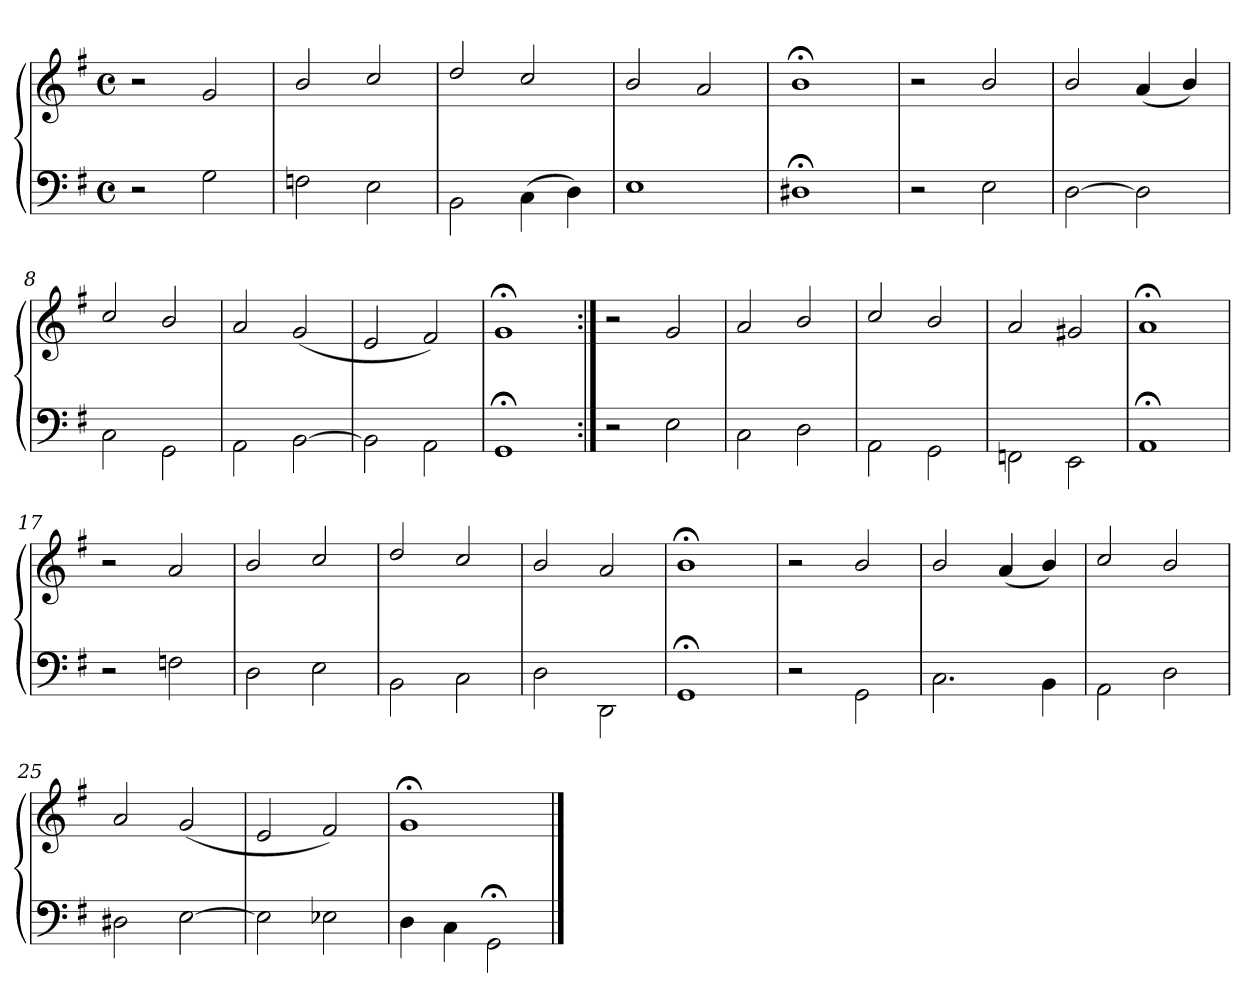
**kern	**kern
*part1	*part1
*staff2	*staff1
*clefF4	*clefG2
*k[f#]	*k[f#]
*M4/4	*M4/4
*met(c)	*met(c)
=1	=1
2r	2r
2G\	2g/
=2	=2
2Fn\	2b/
2E\	2cc/
=3	=3
2BB\	2dd/
(4C\	2cc/
4D\)	.
=4	=4
1E\	2b/
.	2a/
=5	=5
1D#X;\	1b;</
=6	=6
2r	2r
2E\	2b/
=7	=7
[2D\	2b/
2D\]	(4a/
.	4b/)
=8	=8
2C\	2cc/
2GG\	2b/
=9	=9
2AA\	2a/
[2BB\	(2g/
=10	=10
2BB\]	2e/
2AA\	2f#/)
=11	=11
1GG;\	1g;</
!!LO:PB:g=z
=12:|!	=12:|!
2r	2r
2E\	2g/
=13	=13
2C\	2a/
2D\	2b/
=14	=14
2AA\	2cc/
2GG\	2b/
=15	=15
2FFn\	2a/
2EE\	2g#X/
=16	=16
1AA;\	1a;</
=17	=17
2r	2r
2Fn\	2a/
=18	=18
2D\	2b/
2E\	2cc/
=19	=19
2BB\	2dd/
2C\	2cc/
=20	=20
2D\	2b/
2DD\	2a/
=21	=21
1GG;\	1b;</
!!LO:LB:g=z
=22	=22
2r	2r
2GG\	2b/
=23	=23
2.C\	2b/
.	(4a/
4BB\	4b/)
=24	=24
2AA\	2cc/
2D\	2b/
=25	=25
2D#X\	2a/
[2E\	(2g/
=26	=26
2E\]	2e/
2E-X\	2f#/)
=27	=27
4D\	1g;</
4C\	.
2GG;\	.
==	==
*-	*-
